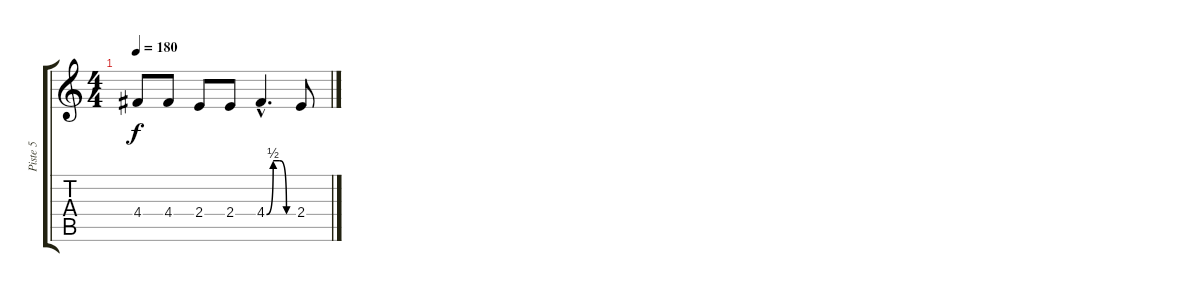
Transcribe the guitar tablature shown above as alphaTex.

\track ("Piste 5" "Piste 5") {instrument distortionguitar}
\staff {score tabs}
\tuning (E4 B3 G3 D3 A2 E2) {hide}
\ts (4 4)
\tempo 180
\clef g2
\ks c
4.4.8{dy f} 4.4.8 2.4.8 2.4.8 4.4{be (custom 0 0 15 2 30 2 45 0 60 0) hac}.4{d} 2.4.8
